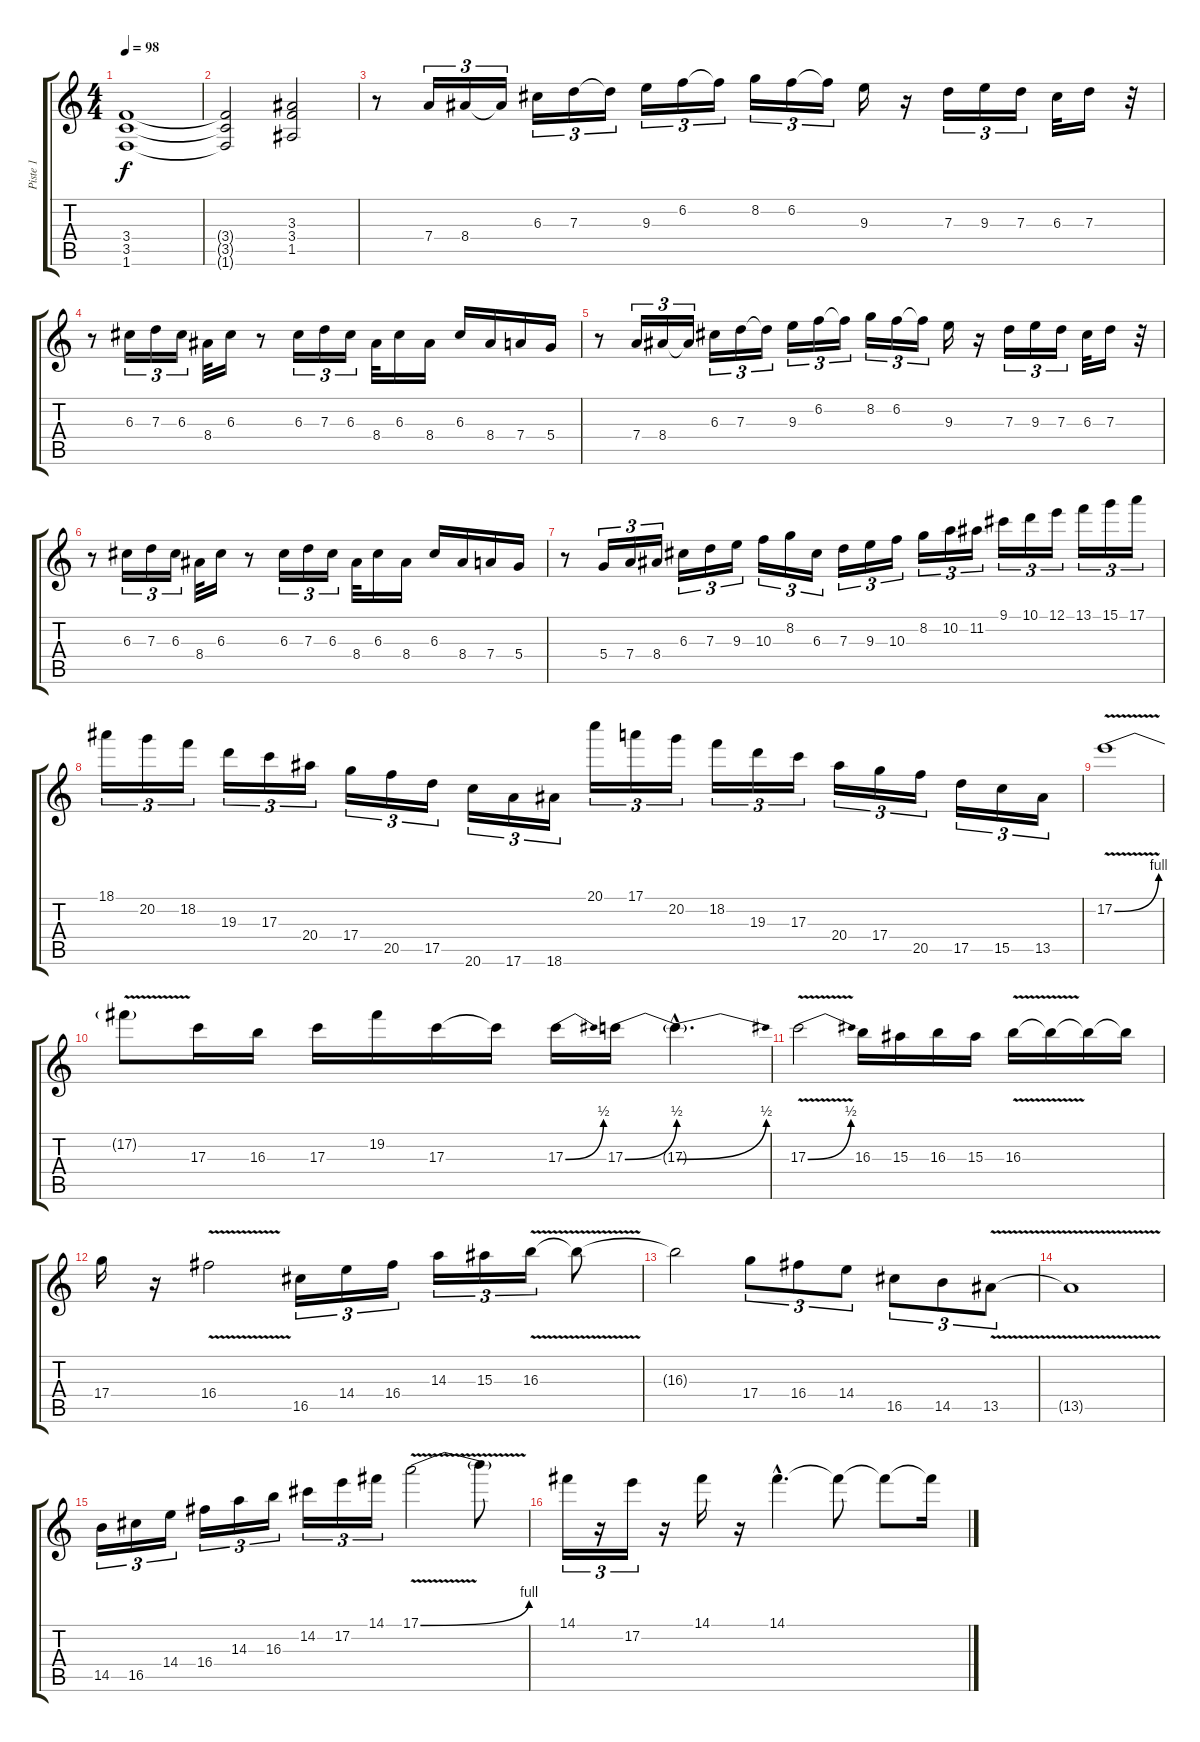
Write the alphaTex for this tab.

\track ("Piste 1" "Piste 1") {instrument distortionguitar}
\staff {score tabs}
\tuning (E4 B3 G3 D3 A2 E2) {hide}
\ts (4 4)
\tempo 98
\clef g2
\ks c
(3.4 3.5 1.6).1{dy f} |
(3.4{t} 3.5{t} 1.6{t}).2 (3.3 3.4 1.5).2 |
r.8 7.4.16{tu (3 2)} 8.4.16{tu (3 2)} 8.4{t}.16{tu (3 2)} 6.3.16{tu (3 2)} 7.3.16{tu (3 2)} 7.3{t}.16{tu (3 2)} 9.3.16{tu (3 2)} 6.2.16{tu (3 2)} 6.2{t}.16{tu (3 2)} 8.2.16{tu (3 2)} 6.2.16{tu (3 2)} 6.2{t}.16{tu (3 2)} 9.3.16 r.16 7.3.16{tu (3 2)} 9.3.16{tu (3 2)} 7.3.16{tu (3 2)} 6.3.32 7.3.16 r.32 |
r.8 6.3.16{tu (3 2)} 7.3.16{tu (3 2)} 6.3.16{tu (3 2)} 8.4.32 6.3.16 r.8 6.3.16{tu (3 2)} 7.3.16{tu (3 2)} 6.3.16{tu (3 2)} 8.4.32 6.3.16 8.4.16 6.3.16 8.4.16 7.4.16 5.4.16 |
r.8 7.4.16{tu (3 2)} 8.4.16{tu (3 2)} 8.4{t}.16{tu (3 2)} 6.3.16{tu (3 2)} 7.3.16{tu (3 2)} 7.3{t}.16{tu (3 2)} 9.3.16{tu (3 2)} 6.2.16{tu (3 2)} 6.2{t}.16{tu (3 2)} 8.2.16{tu (3 2)} 6.2.16{tu (3 2)} 6.2{t}.16{tu (3 2)} 9.3.16 r.16 7.3.16{tu (3 2)} 9.3.16{tu (3 2)} 7.3.16{tu (3 2)} 6.3.32 7.3.16 r.32 |
r.8 6.3.16{tu (3 2)} 7.3.16{tu (3 2)} 6.3.16{tu (3 2)} 8.4.32 6.3.16 r.8 6.3.16{tu (3 2)} 7.3.16{tu (3 2)} 6.3.16{tu (3 2)} 8.4.32 6.3.16 8.4.16 6.3.16 8.4.16 7.4.16 5.4.16 |
r.8 5.4.16{tu (3 2)} 7.4.16{tu (3 2)} 8.4.16{tu (3 2)} 6.3.16{tu (3 2)} 7.3.16{tu (3 2)} 9.3.16{tu (3 2)} 10.3.16{tu (3 2)} 8.2.16{tu (3 2)} 6.3.16{tu (3 2)} 7.3.16{tu (3 2)} 9.3.16{tu (3 2)} 10.3.16{tu (3 2)} 8.2.16{tu (3 2)} 10.2.16{tu (3 2)} 11.2.16{tu (3 2)} 9.1.16{tu (3 2)} 10.1.16{tu (3 2)} 12.1.16{tu (3 2)} 13.1.16{tu (3 2)} 15.1.16{tu (3 2)} 17.1.16{tu (3 2)} |
18.1.16{tu (3 2)} 20.2.16{tu (3 2)} 18.2.16{tu (3 2)} 19.3.16{tu (3 2)} 17.3.16{tu (3 2)} 20.4.16{tu (3 2)} 17.4.16{tu (3 2)} 20.5.16{tu (3 2)} 17.5.16{tu (3 2)} 20.6.16{tu (3 2)} 17.6.16{tu (3 2)} 18.6.16{tu (3 2)} 20.1.16{tu (3 2)} 17.1.16{tu (3 2)} 20.2.16{tu (3 2)} 18.2.16{tu (3 2)} 19.3.16{tu (3 2)} 17.3.16{tu (3 2)} 20.4.16{tu (3 2)} 17.4.16{tu (3 2)} 20.5.16{tu (3 2)} 17.5.16{tu (3 2)} 15.5.16{tu (3 2)} 13.5.16{tu (3 2)} |
17.2{be (bend 0 0 60 4) v}.1 |
17.2{t}.8 17.3.16 16.3.16 17.3.16 19.2.16 17.3.16 17.3{t}.16 17.3{be (bend 0 0 60 2)}.16 17.3{be (bend 0 0 60 2)}.16 17.3{be (bend 0 0 60 2) hac t}.4{d} |
17.3{be (bend 0 0 60 2) v}.2 16.3.16 15.3.16 16.3.16 15.3.16 16.3{v}.16 16.3{t}.16 16.3{t}.16 16.3{t}.16 |
17.4.16 r.16 16.4{v}.2 16.5.16{tu (3 2)} 14.4.16{tu (3 2)} 16.4.16{tu (3 2)} 14.3.16{tu (3 2)} 15.3.16{tu (3 2)} 16.3{v}.16{tu (3 2)} 16.3{t}.8 |
16.3{t}.2 17.4.8{tu (3 2)} 16.4.8{tu (3 2)} 14.4.8{tu (3 2)} 16.5.8{tu (3 2)} 14.5.8{tu (3 2)} 13.5{v}.8{tu (3 2)} |
13.5{t}.1 |
14.5.16{tu (3 2)} 16.5.16{tu (3 2)} 14.4.16{tu (3 2)} 16.4.16{tu (3 2)} 14.3.16{tu (3 2)} 16.3.16{tu (3 2)} 14.2.16{tu (3 2)} 17.2.16{tu (3 2)} 14.1.16{tu (3 2)} 17.1{be (bend 0 0 60 4) v}.2 17.1{t}.8 |
14.1.16{tu (3 2)} r.16{tu (3 2)} 17.2.16{tu (3 2)} r.16 14.1.16 r.16 14.1{hac}.4{d} 14.1{t}.8 14.1{t}.8 14.1{t}.16
